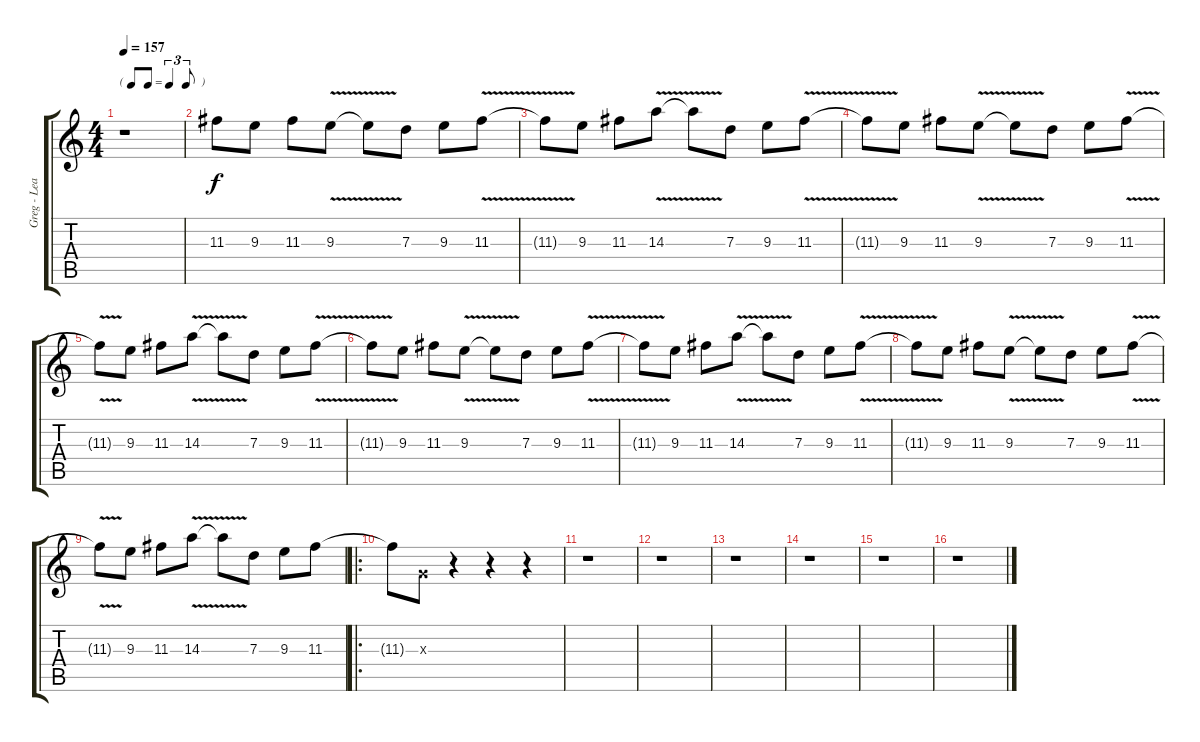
\track ("Greg - Lead Guitar" "Greg - Lea") {instrument distortionguitar}
\staff {score tabs}
\tuning (E4 B3 G3 D3 A2 E2) {hide}
\ts (4 4)
\tf triplet8th
\tempo 157
\clef g2
\ks c
r.1{dy f instrument distortionguitar} |
11.3.8 9.3.8 11.3.8 9.3{v}.8 9.3{t}.8 7.3.8 9.3.8 11.3{v}.8 |
11.3{t}.8 9.3.8 11.3.8 14.3{v}.8 14.3{t}.8 7.3.8 9.3.8 11.3{v}.8 |
11.3{t}.8 9.3.8 11.3.8 9.3{v}.8 9.3{t}.8 7.3.8 9.3.8 11.3{v}.8 |
11.3{t}.8 9.3.8 11.3.8 14.3{v}.8 14.3{t}.8 7.3.8 9.3.8 11.3{v}.8 |
11.3{t}.8 9.3.8 11.3.8 9.3{v}.8 9.3{t}.8 7.3.8 9.3.8 11.3{v}.8 |
11.3{t}.8 9.3.8 11.3.8 14.3{v}.8 14.3{t}.8 7.3.8 9.3.8 11.3{v}.8 |
11.3{t}.8 9.3.8 11.3.8 9.3{v}.8 9.3{t}.8 7.3.8 9.3.8 11.3{v}.8 |
11.3{t}.8 9.3.8 11.3.8 14.3{v}.8 14.3{t}.8 7.3.8 9.3.8 11.3.8 |
\ro
11.3{t}.8 0.3{x}.8 r.4 r.4 r.4 |
r.1 |
r.1 |
r.1 |
r.1 |
r.1 |
r.1
